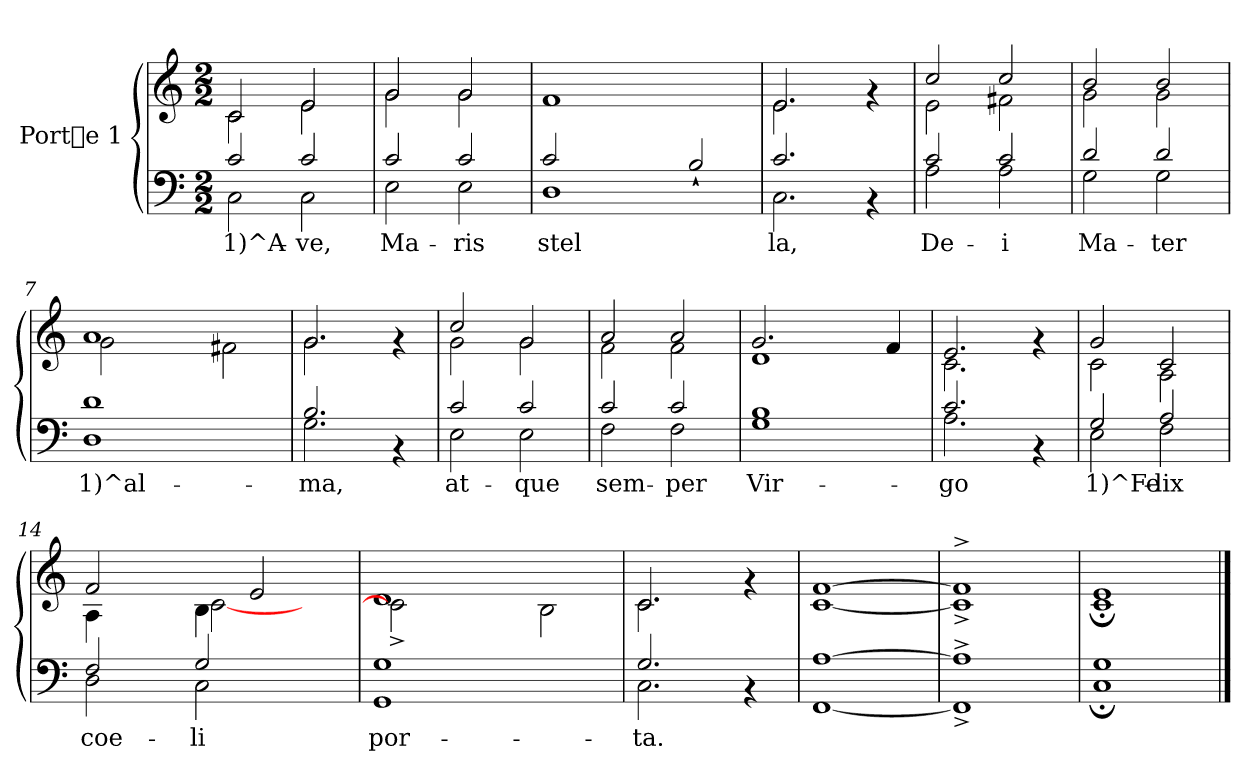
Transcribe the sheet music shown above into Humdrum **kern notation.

**kern	**text	**kern
*part1	*part1	*part1
*staff2	*staff2	*staff1
*I"Porte 1	*	*
!!LO:PB:g=z
*stria5	*	*stria5
*clefF4	*	*clefG2
*M2/2	*	*M2/2
=1	=1	=1
*^	*	*
!	!	!LO:LY:b	!
*	*	*	*^
2c/	2C\	1)^A-	2c/	2c\
!	!	!LO:LY:b	!	!
2c/	2C\	-ve,	2e/	2e\
=2	=2	=2	=2	=2
!	!	!LO:LY:b	!	!
2c/	2E\	Ma-	2g/	2g\
!	!	!LO:LY:b	!	!
2c/	2E\	-ris	2g/	2g\
=3	=3	=3	=3	=3
!	!	!LO:LY:b	!	!
*	*	*	*v	*v
1D	2c/	stel-	1f
.	1ryy	.	.
!	!	!LO:LY:b	!
2B`</	.	--	2ryy
=4	=4	=4	=4
!	!	!LO:LY:b	!
*	*	*	*^
2.c/	2.C\	-la,	2.e/	2.e\
4rAA	4ryy	.	4rf	4ryy
=5	=5	=5	=5	=5
!	!	!LO:LY:b	!	!
2c/	2A\	De-	2cc/	2e\
!	!	!LO:LY:b	!	!
2c/	2A\	-i	2cc/	2f#X\
=6	=6	=6	=6	=6
!	!	!LO:LY:b	!	!
2d/	2G\	Ma-	2b/	2g\
!	!	!LO:LY:b	!	!
2d/	2G\	-ter	2b/	2g\
=7	=7	=7	=7	=7
!	!	!LO:LY:b	!	!
1d	1D	1)^al-	1a	2g\
.	.	.	.	1ryy
2ryy	2ryy	.	2f#X\	.
=8	=8	=8	=8	=8
!	!	!LO:LY:b	!	!
2.B/	2.G\	-ma,	2.g/	2.g\
4rAA	4ryy	.	4rf	4ryy
!!LO:LB:g=z	!!
=9	=9	=9	=9	=9
!	!	!LO:LY:b	!	!
2c/	2E\	at-	2cc/	2g\
!	!	!LO:LY:b	!	!
2c/	2E\	-que	2g/	2g\
=10	=10	=10	=10	=10
!	!	!LO:LY:b	!	!
2c/	2F\	sem-	2a/	2f\
!	!	!LO:LY:b	!	!
2c/	2F\	-per	2a/	2f\
=11	=11	=11	=11	=11
!	!	!LO:LY:b	!	!
1B	1G	Vir-	1d	2.g/
.	.	.	.	2ryy
4ryy	4ryy	.	4f/	.
=12	=12	=12	=12	=12
!	!	!LO:LY:b	!	!
2.c/	2.A\	-go	2.e/	2.c\
4rAA	4ryy	.	4rf	4ryy
=13	=13	=13	=13	=13
!	!	!LO:LY:b	!	!
2G/	2E\	1)^Fe-	2g/	2c\
!	!	!LO:LY:b	!	!
2A/	2F\	-lix	2c/	2A\
=14	=14	=14	=14	=14
!	!	!LO:LY:b	!	!
2F/	2D\	coe-	2f/	4A\
.	.	.	.	4ryy
!	!	!LO:LY:b	!	!
2G/	2C\	-li	4B\	[>2c\
.	.	.	2e/	.
4ryy	4ryy	.	.	4ryy
=15	=15	=15	=15	=15
!	!	!LO:LY:b	!	!
1G	1GG	por-	1d	2c^>\]
.	.	.	.	1ryy
2ryy	2ryy	.	2B\	.
=16	=16	=16	=16	=16
!	!	!LO:LY:b	!	!
2.G/	2.C\	-ta.	2.c/	2.c\
4rAA	4ryy	.	4rf	4ryy
=17	=17	=17	=17	=17
[<1A	[>1FF	.	[<1f	[>1c
!!LO:LB:g=z	!!
=18	=18	=18	=18	=18
1A^<]	1FF^>]	.	1f^<]	1c^>]
=19	=19	=19	=19	=19
1G	1C;<	.	1e	1c;<
*v	*v	*	*	*
*	*	*v	*v
==	==	==
*-	*-	*-
